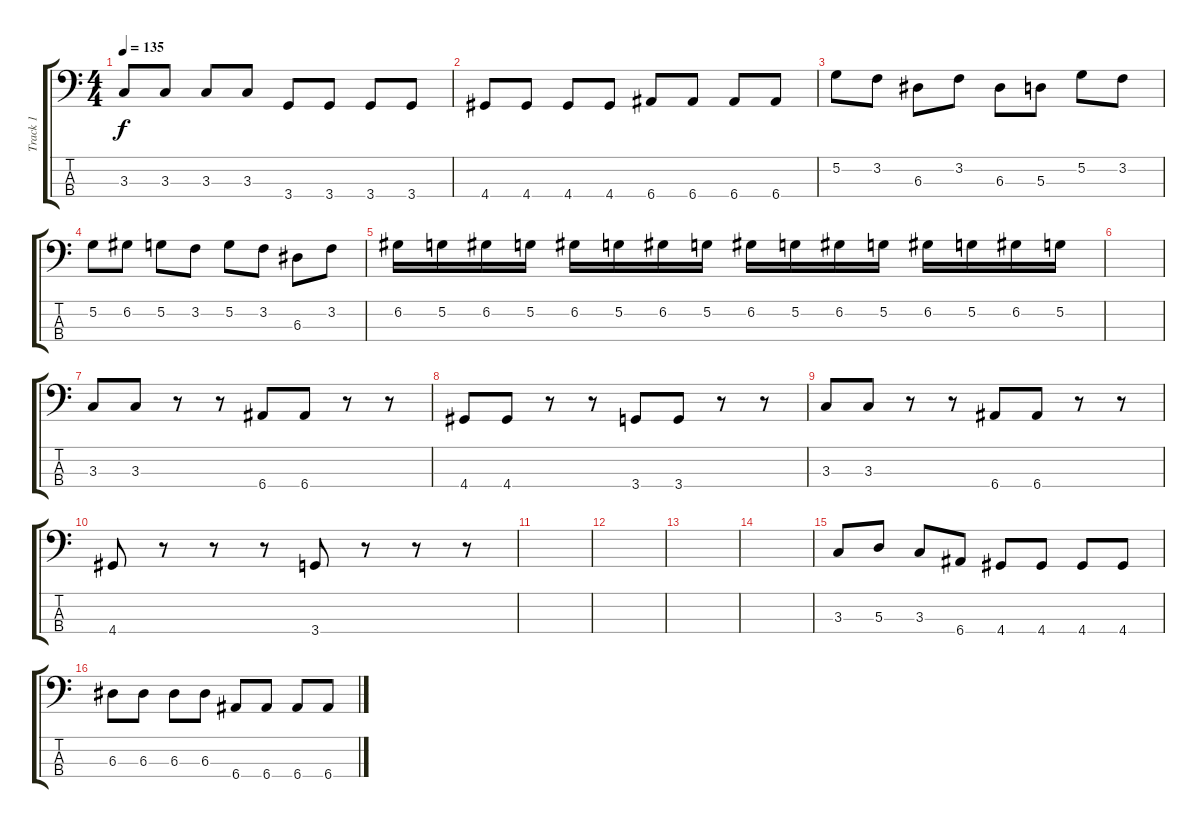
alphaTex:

\track ("Track 1" "Track 1") {mute instrument electricbassfinger}
\staff {score tabs}
\tuning (G2 D2 A1 E1) {hide}
\ts (4 4)
\tempo 135
\clef f4
\ks c
3.3.8{dy f} 3.3.8 3.3.8 3.3.8 3.4.8 3.4.8 3.4.8 3.4.8 |
4.4.8 4.4.8 4.4.8 4.4.8 6.4.8 6.4.8 6.4.8 6.4.8 |
5.2.8 3.2.8 6.3.8 3.2.8 6.3.8 5.3.8 5.2.8 3.2.8 |
5.2.8 6.2.8 5.2.8 3.2.8 5.2.8 3.2.8 6.3.8 3.2.8 |
6.2.16 5.2.16 6.2.16 5.2.16 6.2.16 5.2.16 6.2.16 5.2.16 6.2.16 5.2.16 6.2.16 5.2.16 6.2.16 5.2.16 6.2.16 5.2.16 |
|
3.3.8 3.3.8 r.8 r.8 6.4.8 6.4.8 r.8 r.8 |
4.4.8 4.4.8 r.8 r.8 3.4.8 3.4.8 r.8 r.8 |
3.3.8 3.3.8 r.8 r.8 6.4.8 6.4.8 r.8 r.8 |
4.4.8 r.8 r.8 r.8 3.4.8 r.8 r.8 r.8 |
|
|
|
|
3.3.8 5.3.8 3.3.8 6.4.8 4.4.8 4.4.8 4.4.8 4.4.8 |
6.3.8 6.3.8 6.3.8 6.3.8 6.4.8 6.4.8 6.4.8 6.4.8
